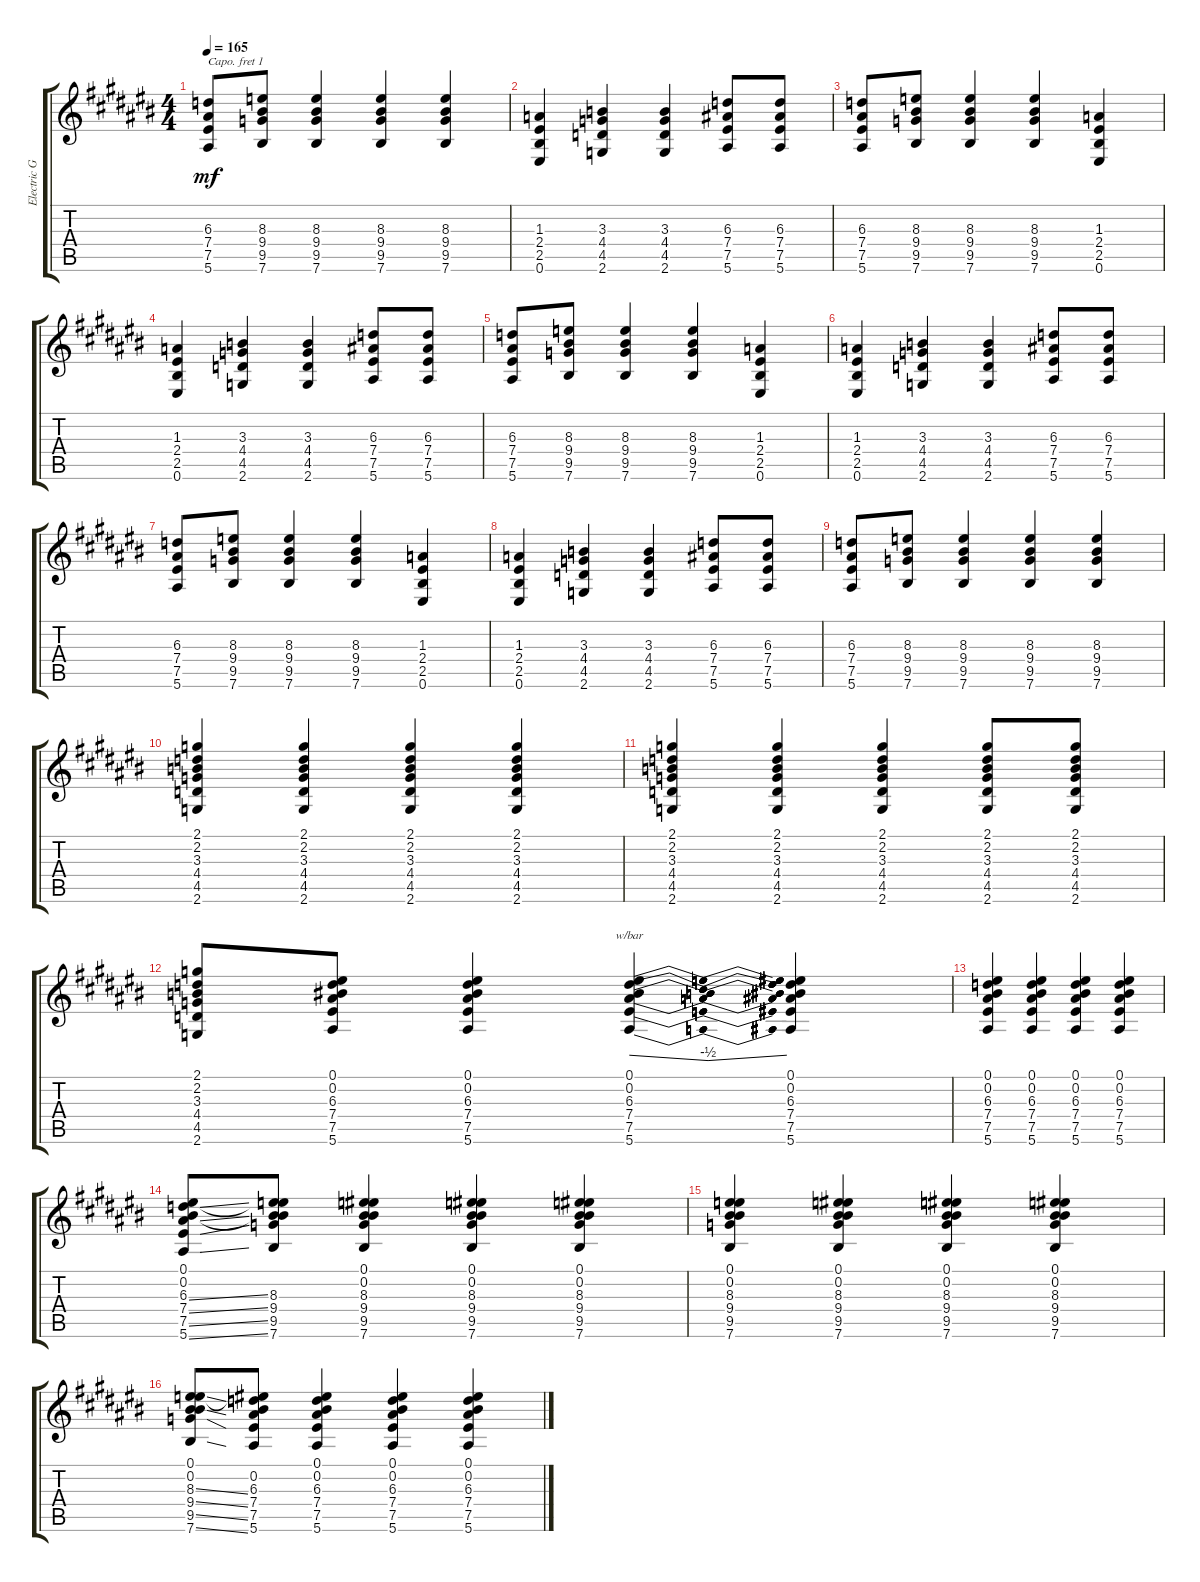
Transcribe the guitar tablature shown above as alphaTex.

\track ("Electric Guitar" "Electric G") {instrument acousticguitarsteel}
\staff {score tabs}
\capo 1
\tuning (E4 B3 G3 D3 A2 E2) {hide}
\ts (4 4)
\tempo 165
\clef g2
\ks c#
(6.3 7.4 7.5 5.6).8{dy mf} (8.3 9.4 9.5 7.6).8 (8.3 9.4 9.5 7.6).4 (8.3 9.4 9.5 7.6).4 (8.3 9.4 9.5 7.6).4 |
(1.3 2.4 2.5 0.6).4 (3.3 4.4 4.5 2.6).4 (3.3 4.4 4.5 2.6).4 (6.3 7.4 7.5 5.6).8 (6.3 7.4 7.5 5.6).8 |
(6.3 7.4 7.5 5.6).8 (8.3 9.4 9.5 7.6).8 (8.3 9.4 9.5 7.6).4 (8.3 9.4 9.5 7.6).4 (1.3 2.4 2.5 0.6).4 |
(1.3 2.4 2.5 0.6).4 (3.3 4.4 4.5 2.6).4 (3.3 4.4 4.5 2.6).4 (6.3 7.4 7.5 5.6).8 (6.3 7.4 7.5 5.6).8 |
(6.3 7.4 7.5 5.6).8 (8.3 9.4 9.5 7.6).8 (8.3 9.4 9.5 7.6).4 (8.3 9.4 9.5 7.6).4 (1.3 2.4 2.5 0.6).4 |
(1.3 2.4 2.5 0.6).4 (3.3 4.4 4.5 2.6).4 (3.3 4.4 4.5 2.6).4 (6.3 7.4 7.5 5.6).8 (6.3 7.4 7.5 5.6).8 |
(6.3 7.4 7.5 5.6).8 (8.3 9.4 9.5 7.6).8 (8.3 9.4 9.5 7.6).4 (8.3 9.4 9.5 7.6).4 (1.3 2.4 2.5 0.6).4 |
(1.3 2.4 2.5 0.6).4 (3.3 4.4 4.5 2.6).4 (3.3 4.4 4.5 2.6).4 (6.3 7.4 7.5 5.6).8 (6.3 7.4 7.5 5.6).8 |
(6.3 7.4 7.5 5.6).8 (8.3 9.4 9.5 7.6).8 (8.3 9.4 9.5 7.6).4 (8.3 9.4 9.5 7.6).4 (8.3 9.4 9.5 7.6).4 |
(2.1 2.2 3.3 4.4 4.5 2.6).4 (2.1 2.2 3.3 4.4 4.5 2.6).4 (2.1 2.2 3.3 4.4 4.5 2.6).4 (2.1 2.2 3.3 4.4 4.5 2.6).4 |
(2.1 2.2 3.3 4.4 4.5 2.6).4 (2.1 2.2 3.3 4.4 4.5 2.6).4 (2.1 2.2 3.3 4.4 4.5 2.6).4 (2.1 2.2 3.3 4.4 4.5 2.6).8 (2.1 2.2 3.3 4.4 4.5 2.6).8 |
(2.1 2.2 3.3 4.4 4.5 2.6).8 (0.1 0.2 6.3 7.4 7.5 5.6).8 (0.1 0.2 6.3 7.4 7.5 5.6).4 (0.1 0.2 6.3 7.4 7.5 5.6).4{tbe (dip default 0 0 30 -2 60 0)} (0.1 0.2 6.3 7.4 7.5 5.6).4 |
(0.1 0.2 6.3 7.4 7.5 5.6).4 (0.1 0.2 6.3 7.4 7.5 5.6).4 (0.1 0.2 6.3 7.4 7.5 5.6).4 (0.1 0.2 6.3 7.4 7.5 5.6).4 |
(0.1 0.2 6.3{ss} 7.4{ss} 7.5{ss} 5.6{ss}).8 (0.1{t} 0.2{t} 8.3 9.4 9.5 7.6).8 (0.1 0.2 8.3 9.4 9.5 7.6).4 (0.1 0.2 8.3 9.4 9.5 7.6).4 (0.1 0.2 8.3 9.4 9.5 7.6).4 |
(0.1 0.2 8.3 9.4 9.5 7.6).4 (0.1 0.2 8.3 9.4 9.5 7.6).4 (0.1 0.2 8.3 9.4 9.5 7.6).4 (0.1 0.2 8.3 9.4 9.5 7.6).4 |
(0.1 0.2 8.3{ss} 9.4{ss} 9.5{ss} 7.6{ss}).8 (0.1{t} 0.2 6.3 7.4 7.5 5.6).8 (0.1 0.2 6.3 7.4 7.5 5.6).4 (0.1 0.2 6.3 7.4 7.5 5.6).4 (0.1 0.2 6.3 7.4 7.5 5.6).4
